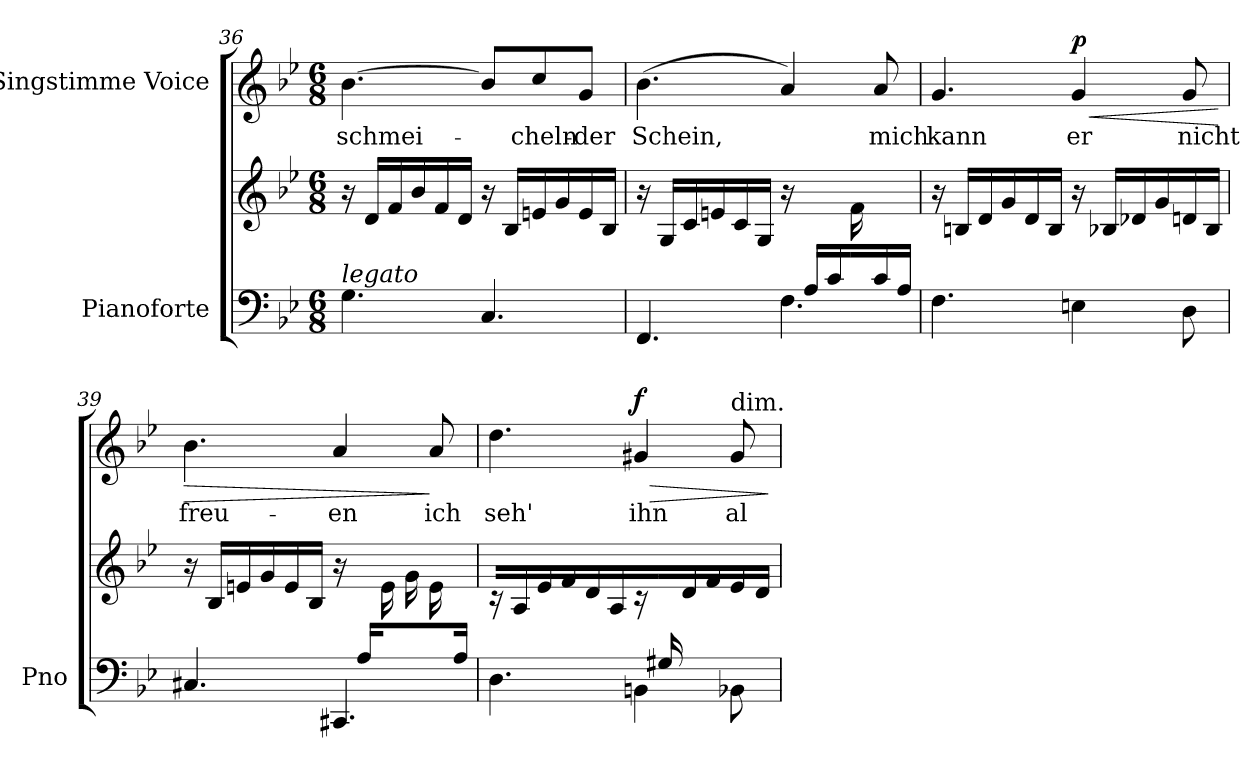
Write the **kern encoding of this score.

**kern	**kern	**kern	**text	**dynam
*part2	*part2	*part1	*part1	*part1
*staff3	*staff2	*staff1	*staff1	*staff1
*I"Pianoforte	*	*I"Singstimme Voice	*	*
*I'Pno	*	*	*	*
!!LO:LB:g=z
*clefF4	*clefG2	*clefG2	*	*
*k[b-e-]	*k[b-e-]	*k[b-e-]	*	*
*M6/8	*M6/8	*M6/8	*	*
=36	=36	=36	=36	=36
!LO:TX:a:i:t=legato	!	!	!	!
!	!	!	!LO:LY:b	!
4.G\	16r	[4.b-\	schmei-	.
.	16d/LL	.	.	.
.	16f/	.	.	.
.	16b-/	.	.	.
.	16f/	.	.	.
.	16d/JJ	.	.	.
4.C/	16r	8b-/L]	.	.
.	16B-/LL	.	.	.
!	!	!	!LO:LY:b	!
.	16en/	8cc/	-cheln-	.
.	16g/	.	.	.
!	!	!	!LO:LY:b	!
.	16e/	8g/J	-der	.
.	16B-/JJ	.	.	.
=37	=37	=37	=37	=37
*^	*	*	*	*
!	!	!	!	!LO:LY:b	!
4..ryy	4.FF/	16r	(>4.b-\	Schein,	.
.	.	16G/LL	.	.	.
.	.	16c/	.	.	.
.	.	16en/	.	.	.
.	.	16c/	.	.	.
.	.	16G/JJ	.	.	.
.	4.F\	16r	4a/)	.	.
16A/LL	.	8ryy	.	.	.
16c/	.	.	.	.	.
16ryy	.	16f\	.	.	.
!	!	!	!	!LO:LY:b	!
16c/	.	8ryy	8a/	mich	.
16A/JJ	.	.	.	.	.
*v	*v	*	*	*	*
=38	=38	=38	=38	=38
!	!	!	!LO:LY:b	!
4.F\	16r	4.g/	kann	.
.	16Bn/LL	.	.	.
.	16d/	.	.	.
.	16g/	.	.	.
.	16d/	.	.	.
.	16B/JJ	.	.	.
!	!	!	!LO:LY:b	!LO:HP:b
!	!	!	!	!LO:DY:n=1:a
4En\	16r	4g/	er	< p
.	16B-X/LL	.	.	.
.	16d-X/	.	.	.
.	16g/	.	.	.
!	!	!	!LO:LY:b	!
8D\	16dn/	8g/	nicht	.
.	16B-/JJ	.	.	.
.	.	.	.	[
!!LO:LB:g=z
=39	=39	=39	=39	=39
*^	*	*	*	*
!	!	!	!	!LO:LY:b	!LO:HP:b
4..ryy	4.C#X/	16r	4.b-\	freu-	>
.	.	16B-/LL	.	.	.
.	.	16en/	.	.	.
.	.	16g/	.	.	.
.	.	16e/	.	.	.
.	.	16B-/JJ	.	.	.
!	!	!	!	!LO:LY:b	!
.	4.CC#X/	16r	4a/	-en	.
16A/LL	.	16ryy	.	.	.
8.ryy	.	16e\	.	.	.
.	.	16g\	.	.	.
!	!	!	!	!LO:LY:b	!
.	.	16e\	8a/	ich	]
16A/JJ	.	16ryy	.	.	.
=40	=40	=40	=40	=40	=40
!	!	!	!	!LO:LY:b	!
4..ryy	4.D\	16r	4.dd\	seh'	.
.	.	16A/LL	.	.	.
.	.	16e-/	.	.	.
.	.	16f/	.	.	.
.	.	16d/	.	.	.
.	.	16A/JJ	.	.	.
!	!	!	!	!LO:LY:b	!LO:HP:b
!	!	!	!	!	!LO:DY:n=1:a
.	4BBn\	16r	4g#X/	ihn	> f
16G#X/LL	.	16ryy	.	.	.
4ryy	.	16d\	.	.	.
.	.	16f\	.	.	.
!	!	!	!LO:TX:a:t=dim.	!	!
!	!	!	!	!LO:LY:b	!
.	8BB-X\	16e-\	8g#/	al-	.
.	.	16d\JJ	.	.	.
*v	*v	*	*	*	*
.	.	.	.	]
=	=	=	=	=
*-	*-	*-	*-	*-
